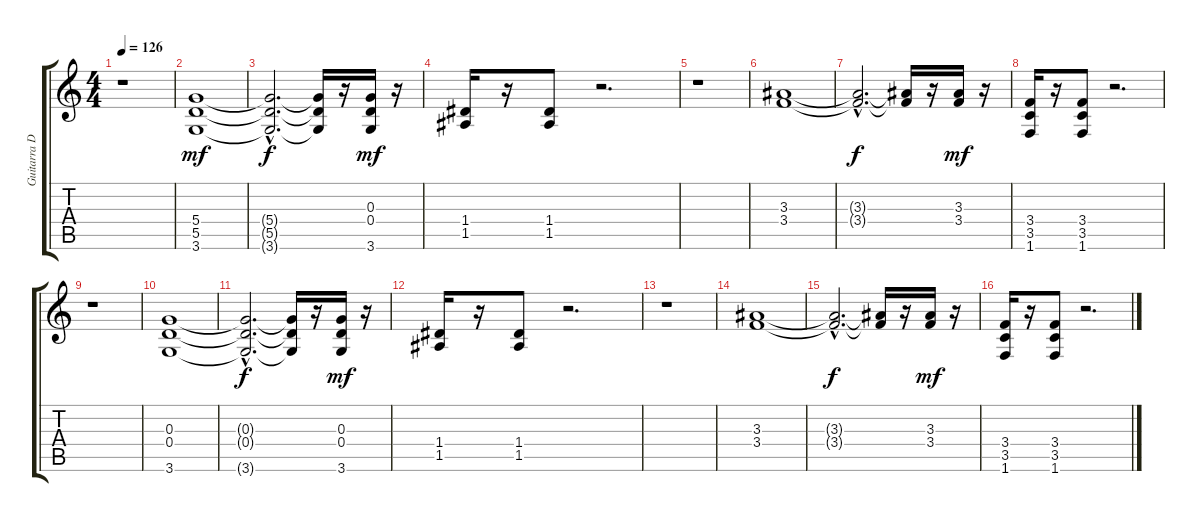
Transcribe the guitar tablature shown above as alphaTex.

\track ("Guitarra Dist. ( Ritmica )" "Guitarra D") {instrument distortionguitar}
\staff {score tabs}
\tuning (E4 B3 G3 D3 A2 E2) {hide}
\ts (4 4)
\tempo 126
\clef g2
\ks c
r.1{dy mf instrument distortionguitar} |
(5.4 5.5 3.6).1 |
(5.4{hac t} 5.5{hac t} 3.6{hac t}).2{d dy f} (5.4{t} 5.5{t} 3.6{t}).16 r.16 (0.3 0.4 3.6).16{dy mf} r.16 |
(1.4 1.5).16 r.16 (1.4 1.5).8 r.2{d} |
r.1 |
(3.3 3.4).1 |
(3.3{hac t} 3.4{hac t}).2{d dy f} (3.3{t} 3.4{t}).16 r.16 (3.3 3.4).16{dy mf} r.16 |
(3.4 3.5 1.6).16 r.16 (3.4 3.5 1.6).8 r.2{d} |
r.1 |
(0.3 0.4 3.6).1 |
(0.3{hac t} 0.4{hac t} 3.6{hac t}).2{d dy f} (0.3{t} 0.4{t} 3.6{t}).16 r.16 (0.3 0.4 3.6).16{dy mf} r.16 |
(1.4 1.5).16 r.16 (1.4 1.5).8 r.2{d} |
r.1 |
(3.3 3.4).1 |
(3.3{hac t} 3.4{hac t}).2{d dy f} (3.3{t} 3.4{t}).16 r.16 (3.3 3.4).16{dy mf} r.16 |
(3.4 3.5 1.6).16 r.16 (3.4 3.5 1.6).8 r.2{d}
